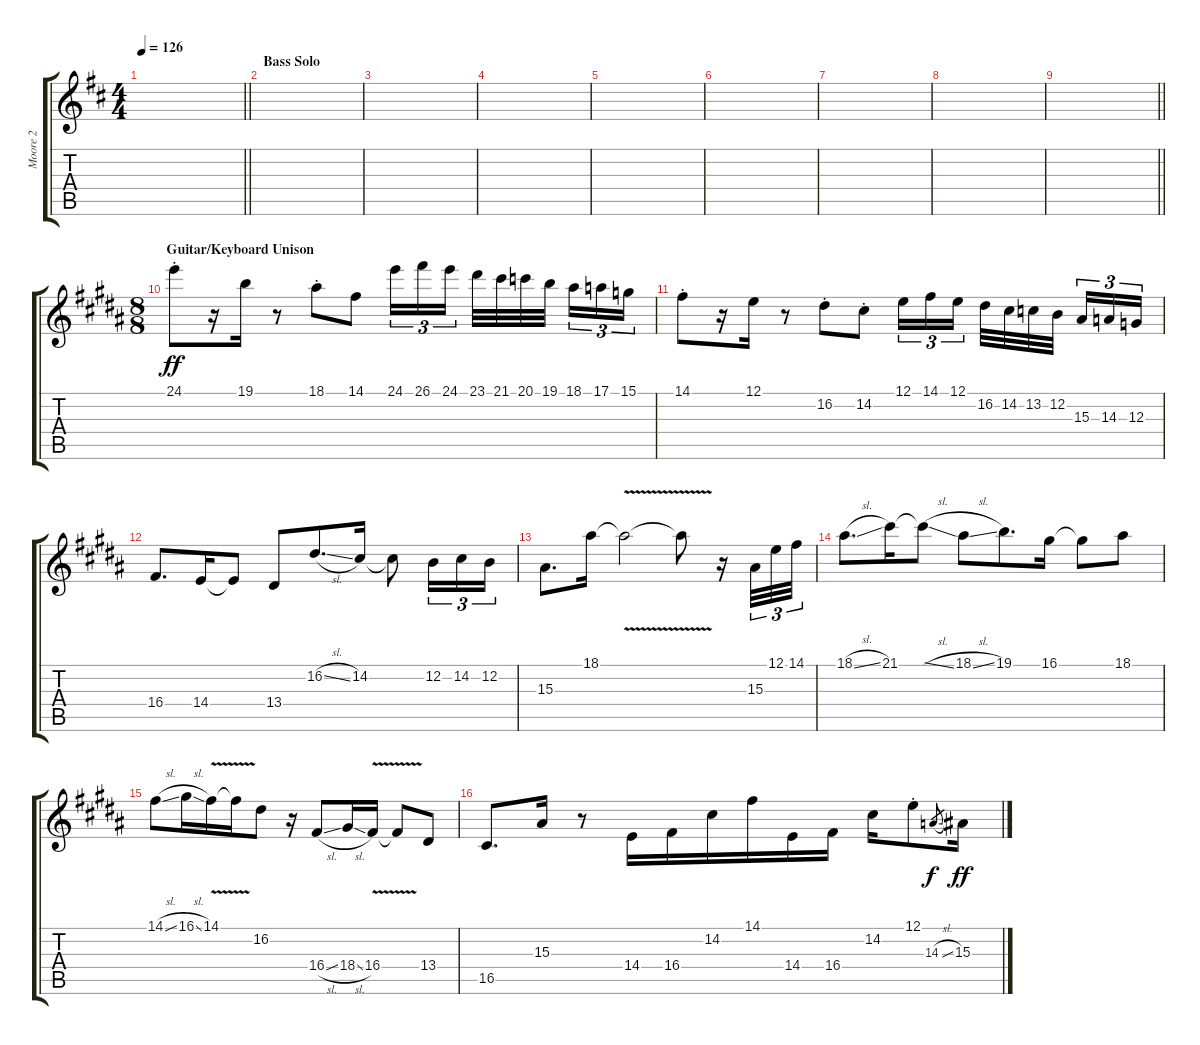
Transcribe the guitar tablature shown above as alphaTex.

\track ("Moore 2" "Moore 2") {instrument rockorgan}
\staff {score tabs}
\tuning (E4 B3 G3 D3 A2 E2) {hide}
\ts (4 4)
\tempo 126
\clef g2
\barLineRight lightlight
\ks bminor
|
\section ("" "Bass Solo")
|
|
|
|
|
|
|
\barLineRight lightlight
|
\ts (8 8)
\section ("" "Guitar/Keyboard Unison")
\ks g#minor
24.1{st}.8{dy ff instrument lead1square} r.16 19.1.16 r.8 18.1{st}.8 14.1.8 24.1.16{tu (3 2)} 26.1.16{tu (3 2)} 24.1.16{tu (3 2)} 23.1.32 21.1.32 20.1.32 19.1.32 18.1.16{tu (3 2)} 17.1.16{tu (3 2)} 15.1.16{tu (3 2)} |
14.1{st}.8 r.16 12.1.16 r.8 16.2{st}.8 14.2{st}.8 12.1.16{tu (3 2)} 14.1.16{tu (3 2)} 12.1.16{tu (3 2)} 16.2.32 14.2.32 13.2.32 12.2.32 15.3.16{tu (3 2)} 14.3.16{tu (3 2)} 12.3.16{tu (3 2)} |
16.4.8{d} 14.4.16 14.4{t}.8 13.4.8 16.2{sl}.8{d} 14.2.16 14.2{t}.8 12.2.16{tu (3 2)} 14.2.16{tu (3 2)} 12.2.16{tu (3 2)} |
15.3.8{d} 18.1.16 18.1{v t}.2 18.1{t}.8 r.16 15.3.32{tu (3 2)} 12.1.32{tu (3 2)} 14.1.32{tu (3 2)} |
18.1{sl}.8{d} 21.1.16 21.1{sl t}.8 18.1{sl}.8 19.1.8{d} 16.1.16 16.1{t}.8 18.1.8 |
14.1{sl}.8 16.1{sl}.16 14.1{v}.16 14.1{t}.16 16.2.8 r.16 16.4{sl}.8 18.4{sl}.16 16.4{v}.16 16.4{t}.8 13.4.8 |
16.5.8{d} 15.3.16 r.8 14.4.16 16.4.16 14.2.16 14.1.16 14.4.16 16.4.16 14.2.16 12.1{st}.8 14.3{sl}.8{gr dy f} 15.3.16{dy ff}
